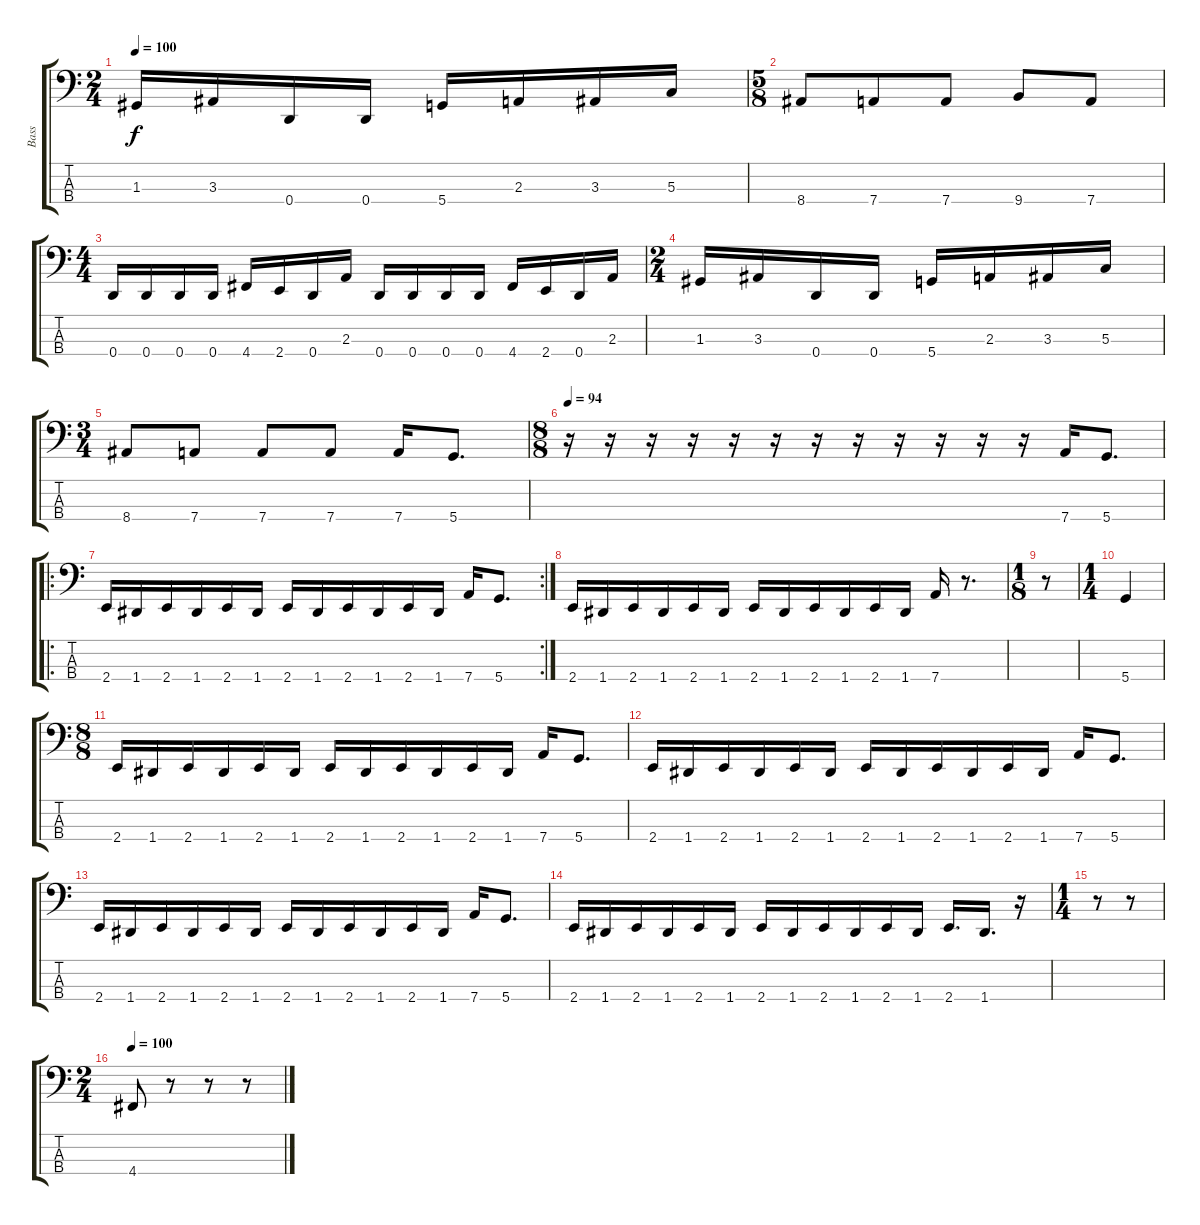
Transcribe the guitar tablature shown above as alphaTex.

\track ("Bass" "Bass") {instrument electricbasspick}
\staff {score tabs}
\tuning (F2 C2 G1 D1) {hide}
\ts (2 4)
\tempo 100
\clef f4
\ks c
1.3.16{dy f} 3.3.16 0.4.16 0.4.16 5.4.16 2.3.16 3.3.16 5.3.16 |
\ts (5 8)
8.4.8 7.4.8 7.4.8 9.4.8 7.4.8 |
\ts (4 4)
0.4.16 0.4.16 0.4.16 0.4.16 4.4.16 2.4.16 0.4.16 2.3.16 0.4.16 0.4.16 0.4.16 0.4.16 4.4.16 2.4.16 0.4.16 2.3.16 |
\ts (2 4)
1.3.16 3.3.16 0.4.16 0.4.16 5.4.16 2.3.16 3.3.16 5.3.16 |
\ts (3 4)
8.4.8 7.4.8 7.4.8 7.4.8 7.4.16 5.4.8{d} |
\ts (8 8)
\tempo 94
r.16 r.16 r.16 r.16 r.16 r.16 r.16 r.16 r.16 r.16 r.16 r.16 7.4.16 5.4.8{d} |
\ro
\rc 2
2.4.16 1.4.16 2.4.16 1.4.16 2.4.16 1.4.16 2.4.16 1.4.16 2.4.16 1.4.16 2.4.16 1.4.16 7.4.16 5.4.8{d} |
2.4.16 1.4.16 2.4.16 1.4.16 2.4.16 1.4.16 2.4.16 1.4.16 2.4.16 1.4.16 2.4.16 1.4.16 7.4.16 r.8{d} |
\ts (1 8)
r.8 |
\ts (1 4)
5.4.4 |
\ts (8 8)
2.4.16 1.4.16 2.4.16 1.4.16 2.4.16 1.4.16 2.4.16 1.4.16 2.4.16 1.4.16 2.4.16 1.4.16 7.4.16 5.4.8{d} |
2.4.16 1.4.16 2.4.16 1.4.16 2.4.16 1.4.16 2.4.16 1.4.16 2.4.16 1.4.16 2.4.16 1.4.16 7.4.16 5.4.8{d} |
2.4.16 1.4.16 2.4.16 1.4.16 2.4.16 1.4.16 2.4.16 1.4.16 2.4.16 1.4.16 2.4.16 1.4.16 7.4.16 5.4.8{d} |
2.4.16 1.4.16 2.4.16 1.4.16 2.4.16 1.4.16 2.4.16 1.4.16 2.4.16 1.4.16 2.4.16 1.4.16 2.4.16{d} 1.4.16{d} r.16 |
\ts (1 4)
r.8 r.8 |
\ts (2 4)
\tempo 100
4.4.8 r.8 r.8 r.8
